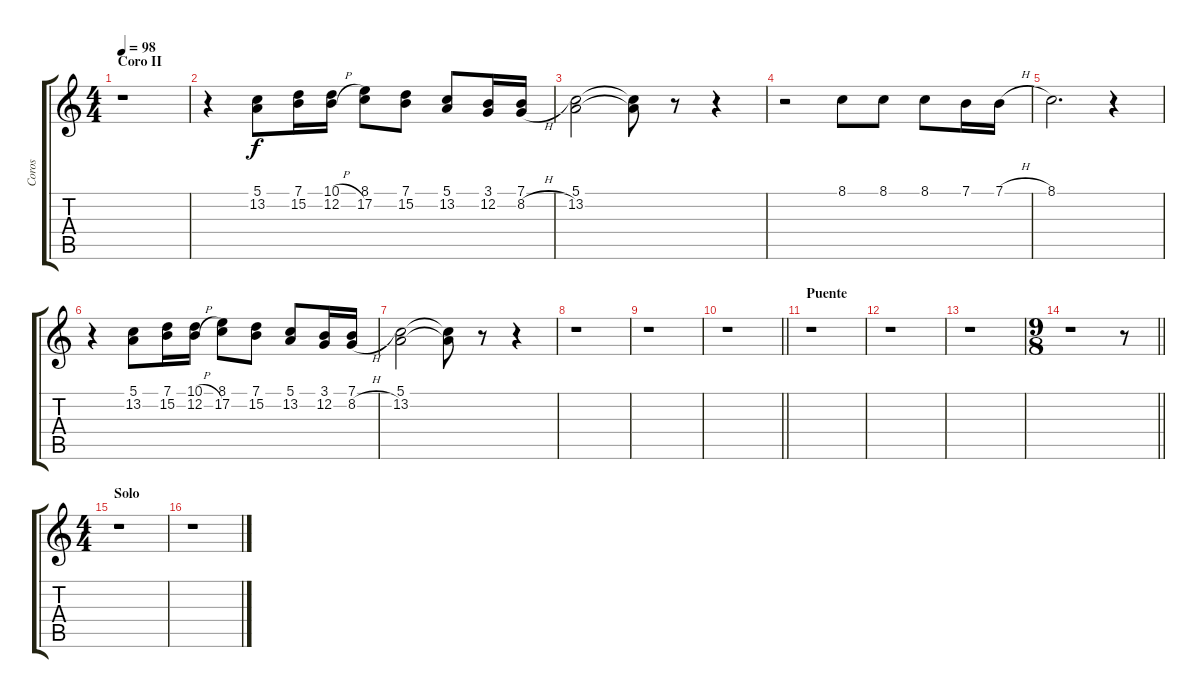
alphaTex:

\track ("Coros" "Coros") {instrument synthstrings1}
\staff {score tabs}
\tuning (E4 B3 G3 D3 A2 E2) {hide}
\ts (4 4)
\section ("" "Coro II")
\tempo 98
\clef g2
\ks aminor
r.1{dy f} |
r.4 (5.1 13.2).8 (7.1 15.2).16 (10.1{h} 12.2{h}).16 (8.1 17.2).8 (7.1 15.2).8 (5.1 13.2).8 (3.1 12.2).16 (7.1 8.2{h}).16 |
(5.1 13.2).2 (5.1{t} 13.2{t}).8 r.8 r.4 |
r.2 8.1.8 8.1.8 8.1.8 7.1.16 7.1{h}.16 |
8.1.2{d} r.4 |
r.4 (5.1 13.2).8 (7.1 15.2).16 (10.1{h} 12.2{h}).16 (8.1 17.2).8 (7.1 15.2).8 (5.1 13.2).8 (3.1 12.2).16 (7.1 8.2{h}).16 |
(5.1 13.2).2 (5.1{t} 13.2{t}).8 r.8 r.4 |
r.1 |
r.1 |
\barLineRight lightlight
r.1 |
\section ("" "Puente")
r.1 |
r.1 |
r.1 |
\ts (9 8)
\barLineRight lightlight
r.1 r.8 |
\ts (4 4)
\section ("" "Solo")
r.1 |
r.1
